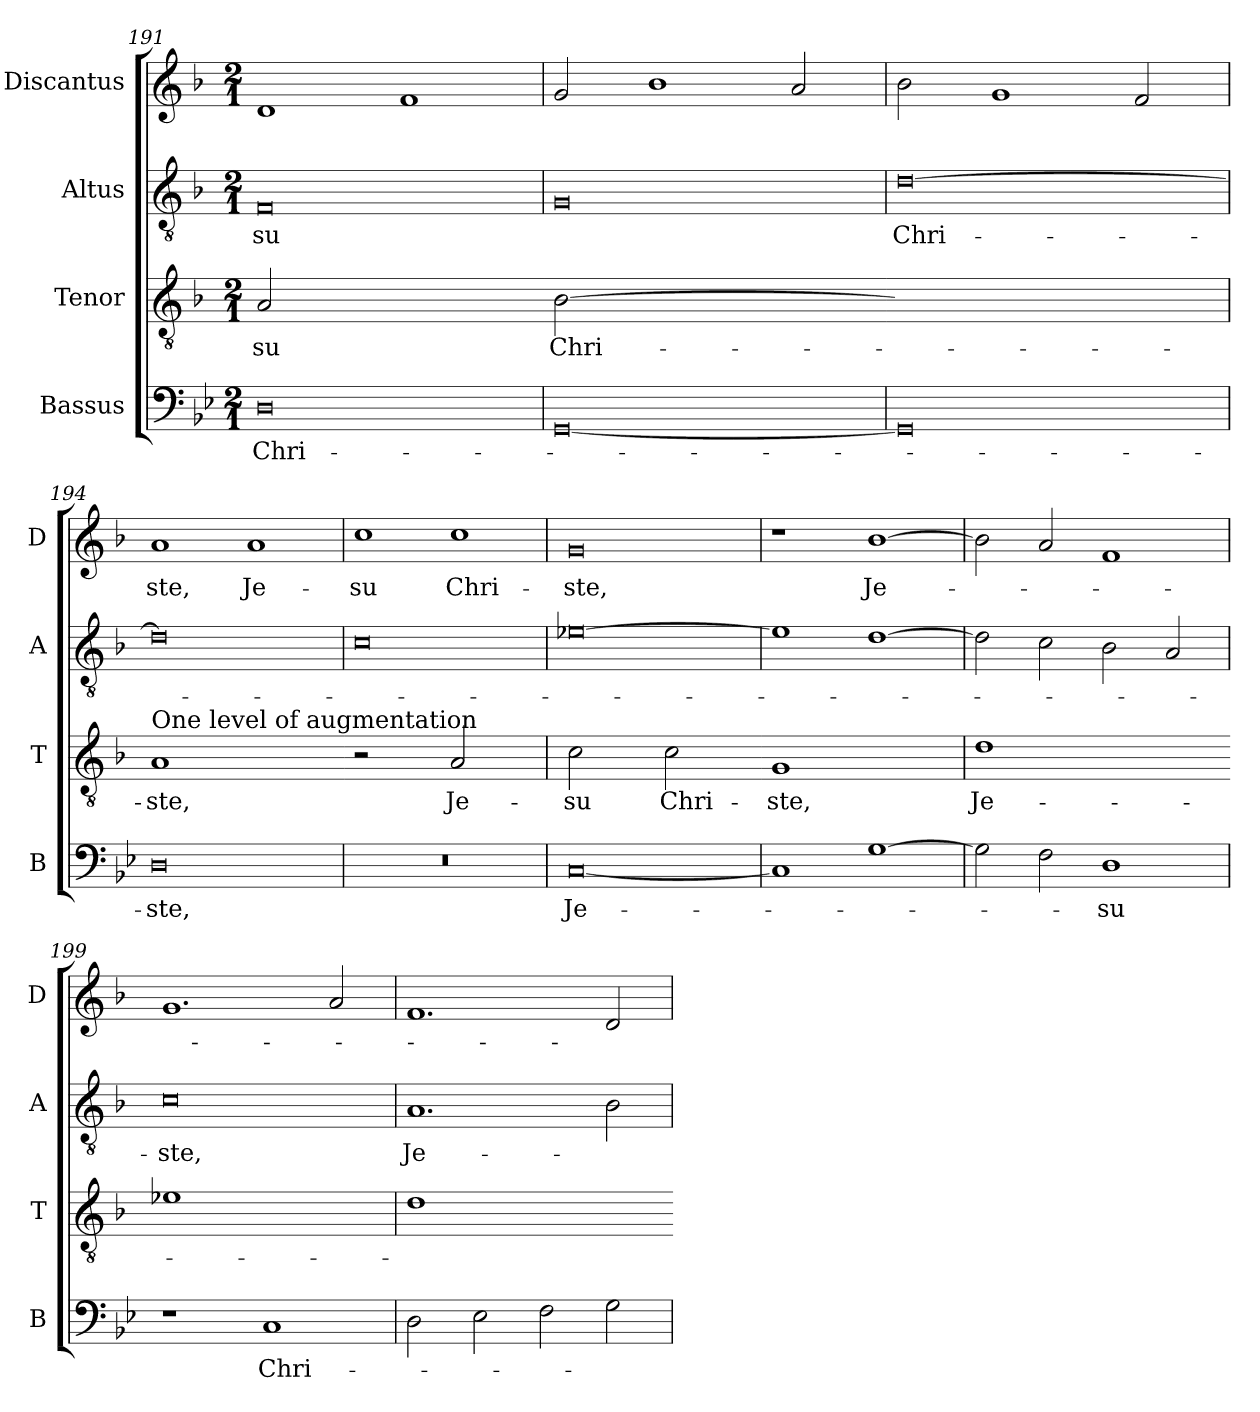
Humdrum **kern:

**kern	**text	**kern	**text	**kern	**text	**kern	**text
*part4	*part4	*part3	*part3	*part2	*part2	*part1	*part1
*staff4	*staff4	*staff3	*staff3	*staff2	*staff2	*staff1	*staff1
*I"Bassus	*	*I"Tenor	*	*I"Altus	*	*I"Discantus	*
*I'B	*	*I'T	*	*I'A	*	*I'D	*
*clefF4	*	*clefGv2	*	*clefGv2	*	*clefG2	*
*k[b-e-]	*	*k[b-]	*	*k[b-]	*	*k[b-]	*
*M2/1	*	*M2/1	*	*M2/1	*	*M2/1	*
=191	=191	=191	=191	=191	=191	=191	=191
!	!	!LO:N:vis=2	!	!	!	!	!
0D	Chri-	0A	-su	0F	-su	1d	.
.	.	.	.	.	.	1f	.
=192	=192	=192-	=192	=192	=192	=192	=192
!	!	!LO:N:vis=2	!	!	!	!	!
[0GG	.	[0B-	Chri-	0G	.	2g	.
.	.	.	.	.	.	1b-	.
.	.	.	.	.	.	2a	.
=193	=193	=193-	=193	=193	=193	=193	=193
!	!	!LO:N:vis=2	!	!	!	!	!
0GG]	.	0B-yy]	.	[0d	Chri-	2b-	.
.	.	.	.	.	.	1g	.
.	.	.	.	.	.	2f	.
=194	=194	=194	=194	=194	=194	=194	=194
!	!	!LO:TX:a:t=One level of augmentation	!	!	!	!	!
!	!	!LO:N:vis=1	!	!	!	!	!
0D	-ste,	0A	-ste,	0d]	.	1a	-ste,
.	.	.	.	.	.	1a	Je-
=195	=195	=195-	=195	=195	=195	=195	=195
!	!	!LO:N:vis=2	!	!	!	!	!
0r	.	1r	.	0c	.	1cc	-su
!	!	!LO:N:vis=2	!	!	!	!	!
.	.	1A	Je-	.	.	1cc	Chri-
=196	=196	=196	=196	=196	=196	=196	=196
!	!	!LO:N:vis=2	!	!	!	!	!
[0C	Je-	1c	-su	[0e-X	.	0g	-ste,
!	!	!LO:N:vis=2	!	!	!	!	!
.	.	1c	Chri-	.	.	.	.
=197	=197	=197-	=197	=197	=197	=197	=197
!	!	!LO:N:vis=1	!	!	!	!	!
1C]	.	0G	-ste,	1e-]	.	1r	.
[1G	.	.	.	[1d	.	[1b-	Je-
=198	=198	=198	=198	=198	=198	=198	=198
!	!	!LO:N:vis=1	!	!	!	!	!
2G]	.	0d	Je-	2d]	.	2b-]	.
2F	.	.	.	2c	.	2a	.
1D	-su	.	.	2B-	.	1f	.
.	.	.	.	2A	.	.	.
=199	=199	=199-	=199	=199	=199	=199	=199
!	!	!LO:N:vis=1	!	!	!	!	!
1r	.	0e-X	.	0c	-ste,	1.g	.
1C	Chri-	.	.	.	.	.	.
.	.	.	.	.	.	2a	.
=200	=200	=200	=200	=200	=200	=200	=200
!	!	!LO:N:vis=1	!	!	!	!	!
2D	.	0d	.	1.A	Je-	1.f	.
2E-	.	.	.	.	.	.	.
2F	.	.	.	.	.	.	.
2G	.	.	.	2B-	.	2d	.
=	=	=-	=	=	=	=	=
*-	*-	*-	*-	*-	*-	*-	*-
